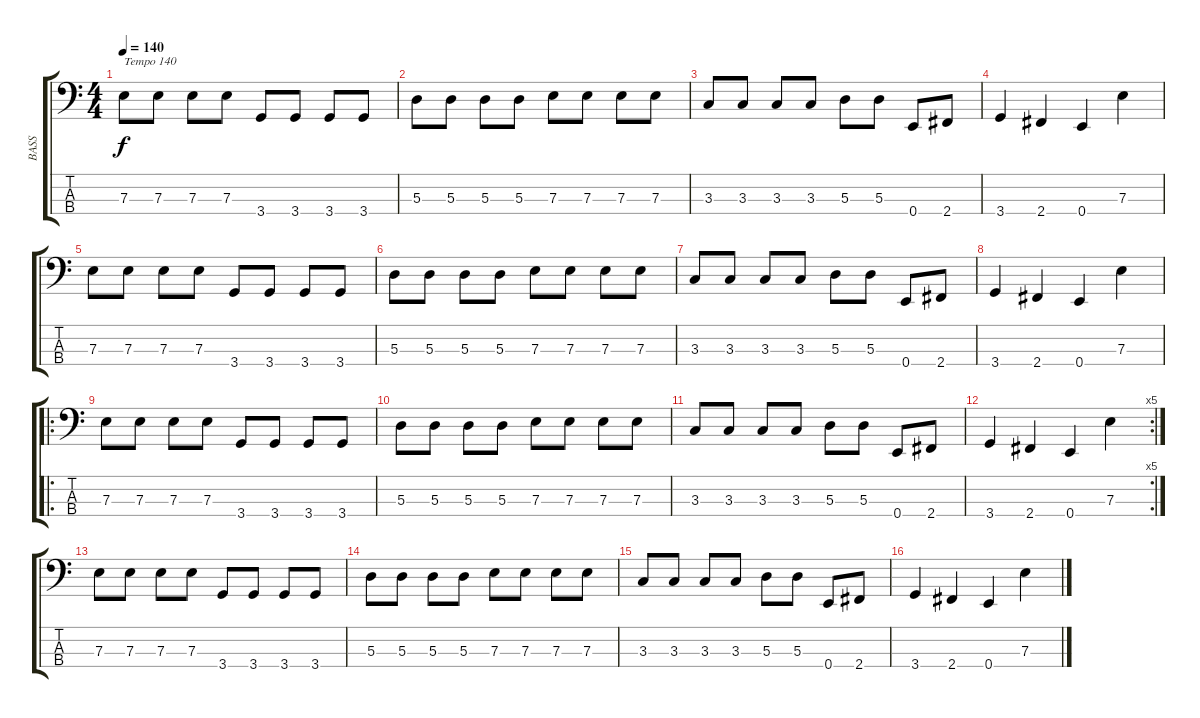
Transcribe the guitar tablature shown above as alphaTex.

\track ("BASS" "BASS") {instrument electricbassfinger}
\staff {score tabs}
\tuning (G2 D2 A1 E1) {hide}
\ts (4 4)
\tempo 140
\clef f4
\ks c
7.3.8{txt "Tempo 140" dy f} 7.3.8 7.3.8 7.3.8 3.4.8 3.4.8 3.4.8 3.4.8 |
5.3.8 5.3.8 5.3.8 5.3.8 7.3.8 7.3.8 7.3.8 7.3.8 |
3.3.8 3.3.8 3.3.8 3.3.8 5.3.8 5.3.8 0.4.8 2.4.8 |
3.4.4 2.4.4 0.4.4 7.3.4 |
7.3.8 7.3.8 7.3.8 7.3.8 3.4.8 3.4.8 3.4.8 3.4.8 |
5.3.8 5.3.8 5.3.8 5.3.8 7.3.8 7.3.8 7.3.8 7.3.8 |
3.3.8 3.3.8 3.3.8 3.3.8 5.3.8 5.3.8 0.4.8 2.4.8 |
3.4.4 2.4.4 0.4.4 7.3.4 |
\ro
7.3.8 7.3.8 7.3.8 7.3.8 3.4.8 3.4.8 3.4.8 3.4.8 |
5.3.8 5.3.8 5.3.8 5.3.8 7.3.8 7.3.8 7.3.8 7.3.8 |
3.3.8 3.3.8 3.3.8 3.3.8 5.3.8 5.3.8 0.4.8 2.4.8 |
\rc 5
3.4.4 2.4.4 0.4.4 7.3.4 |
7.3.8 7.3.8 7.3.8 7.3.8 3.4.8 3.4.8 3.4.8 3.4.8 |
5.3.8 5.3.8 5.3.8 5.3.8 7.3.8 7.3.8 7.3.8 7.3.8 |
3.3.8 3.3.8 3.3.8 3.3.8 5.3.8 5.3.8 0.4.8 2.4.8 |
3.4.4 2.4.4 0.4.4 7.3.4
